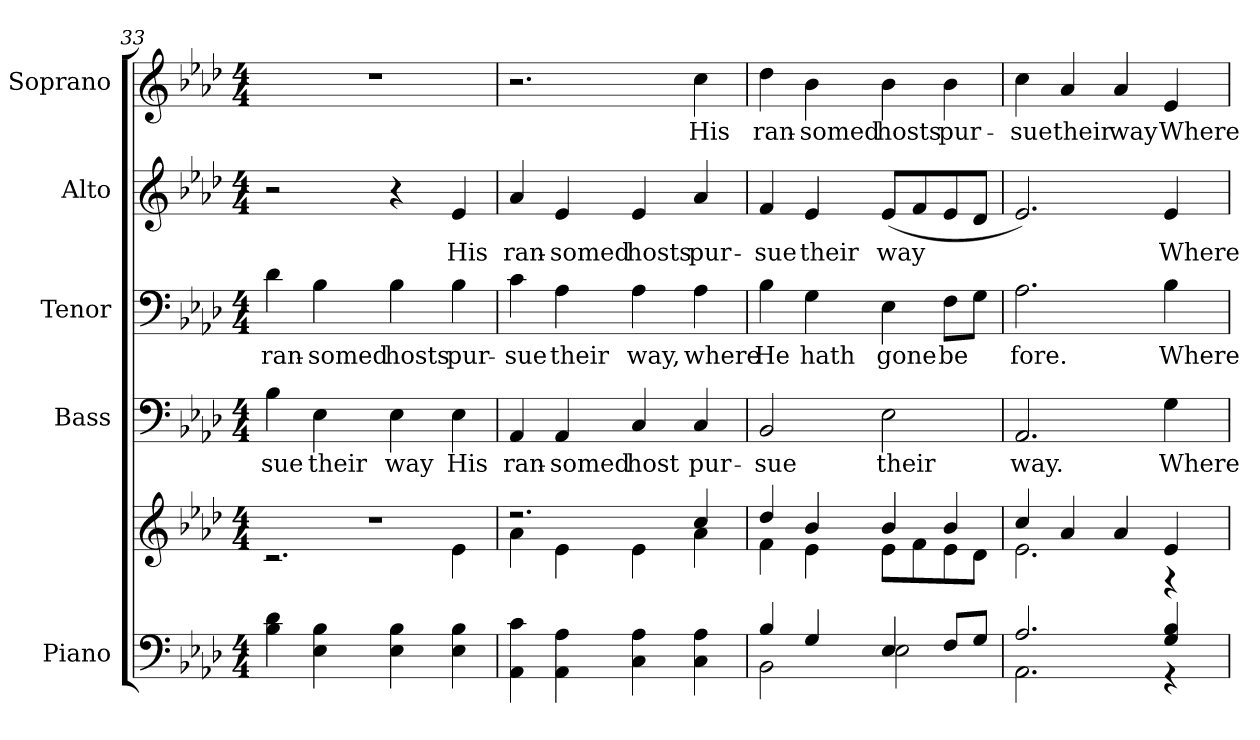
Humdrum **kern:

**kern	**kern	**kern	**text	**kern	**text	**kern	**text	**kern	**text
*part5	*part5	*part4	*part4	*part3	*part3	*part2	*part2	*part1	*part1
*staff6	*staff5	*staff4	*staff4	*staff3	*staff3	*staff2	*staff2	*staff1	*staff1
*I"Piano	*	*I"Bass	*	*I"Tenor	*	*I"Alto	*	*I"Soprano	*
*I'Pno.	*	*I'B.	*	*I'T.	*	*I'A.	*	*I'S.	*
!!LO:PB:g=z
*clefF4	*clefG2	*clefF4	*	*clefF4	*	*clefG2	*	*clefG2	*
*k[b-e-a-d-]	*k[b-e-a-d-]	*k[b-e-a-d-]	*	*k[b-e-a-d-]	*	*k[b-e-a-d-]	*	*k[b-e-a-d-]	*
*f:	*f:	*f:	*	*f:	*	*f:	*	*f:	*
*M4/4	*M4/4	*M4/4	*	*M4/4	*	*M4/4	*	*M4/4	*
=33	=33	=33	=33	=33	=33	=33	=33	=33	=33
*	*^	*	*	*	*	*	*	*	*
!	!	!	!	!LO:LY:b:color=#000000	!	!	!	!	!	!
!	!	!	!	!	!	!LO:LY:b:color=#000000	!	!	!	!
4B-i\ 4d-i	1r	2.r	4B-i\	-sue	4d-i\	ran-	2r	.	1r	.
!	!	!	!	!LO:LY:b:color=#000000	!	!	!	!	!	!
!	!	!	!	!	!	!LO:LY:b:color=#000000	!	!	!	!
4E-i\ 4B-i	.	.	4E-i\	their	4B-i\	-somed	.	.	.	.
!	!	!	!	!LO:LY:b:color=#000000	!	!	!	!	!	!
!	!	!	!	!	!	!LO:LY:b:color=#000000	!	!	!	!
4E-i\ 4B-i	.	.	4E-i\	way	4B-i\	hosts	4r	.	.	.
!	!	!	!	!LO:LY:b:color=#000000	!	!	!	!	!	!
!	!	!	!	!	!	!LO:LY:b:color=#000000	!	!	!	!
!	!	!	!	!	!	!	!	!LO:LY:b:color=#000000	!	!
4E-i\ 4B-i	.	4e-i\	4E-i\	His	4B-i\	pur-	4e-i/	His	.	.
=34	=34	=34	=34	=34	=34	=34	=34	=34	=34	=34
!	!	!	!	!LO:LY:b:color=#000000	!	!	!	!	!	!
!	!	!	!	!	!	!LO:LY:b:color=#000000	!	!	!	!
!	!	!	!	!	!	!	!	!LO:LY:b:color=#000000	!	!
4AA-i\ 4ci	2.r	4a-i\	4AA-i/	ran-	4ci\	-sue	4a-i/	ran-	2.r	.
!	!	!	!	!LO:LY:b:color=#000000	!	!	!	!	!	!
!	!	!	!	!	!	!LO:LY:b:color=#000000	!	!	!	!
!	!	!	!	!	!	!	!	!LO:LY:b:color=#000000	!	!
4AA-i\ 4A-i	.	4e-i\	4AA-i/	-somed	4A-i\	their	4e-i/	-somed	.	.
!	!	!	!	!LO:LY:b:color=#000000	!	!	!	!	!	!
!	!	!	!	!	!	!LO:LY:b:color=#000000	!	!	!	!
!	!	!	!	!	!	!	!	!LO:LY:b:color=#000000	!	!
4Ci\ 4A-i	.	4e-i\	4Ci/	host	4A-i\	way,	4e-i/	hosts	.	.
!	!	!	!	!LO:LY:b:color=#000000	!	!	!	!	!	!
!	!	!	!	!	!	!LO:LY:b:color=#000000	!	!	!	!
!	!	!	!	!	!	!	!	!LO:LY:b:color=#000000	!	!
!	!	!	!	!	!	!	!	!	!	!LO:LY:b:color=#000000
4Ci\ 4A-i	4cci/	4a-i\	4Ci/	pur-	4A-i\	where	4a-i/	pur-	4cci\	His
=35	=35	=35	=35	=35	=35	=35	=35	=35	=35	=35
*^	*	*	*	*	*	*	*	*	*	*
!	!	!	!	!	!LO:LY:b:color=#000000	!	!	!	!	!	!
!	!	!	!	!	!	!	!LO:LY:b:color=#000000	!	!	!	!
!	!	!	!	!	!	!	!	!	!LO:LY:b:color=#000000	!	!
!	!	!	!	!	!	!	!	!	!	!	!LO:LY:b:color=#000000
4B-i/	2BB-i\	4dd-i/	4fi\	2BB-i/	-sue	4B-i\	He	4fi/	-sue	4dd-i\	ran-
!	!	!	!	!	!	!	!LO:LY:b:color=#000000	!	!	!	!
!	!	!	!	!	!	!	!	!	!LO:LY:b:color=#000000	!	!
!	!	!	!	!	!	!	!	!	!	!	!LO:LY:b:color=#000000
4Gi/	.	4b-i/	4e-i\	.	.	4Gi\	hath	4e-i/	their	4b-i\	-somed
!	!	!	!	!	!LO:LY:b:color=#000000	!	!	!	!	!	!
!	!	!	!	!	!	!	!LO:LY:b:color=#000000	!	!	!	!
!	!	!	!	!	!	!	!	!	!LO:LY:b:color=#000000	!	!
!	!	!	!	!	!	!	!	!	!	!	!LO:LY:b:color=#000000
4E-i/	2E-i\	4b-i/	8e-i\L	2E-i\	their	4E-i\	gone	(8e-i/L	way	4b-i\	hosts
.	.	.	8fi\	.	.	.	.	8fi/	.	.	.
!	!	!	!	!	!	!	!LO:LY:b:color=#000000	!	!	!	!
!	!	!	!	!	!	!	!	!	!	!	!LO:LY:b:color=#000000
8Fi/L	.	4b-i/	8e-i\	.	.	8Fi\L	be	8e-i/	.	4b-i\	pur-
8Gi/J	.	.	8d-i\J	.	.	8Gi\J	.	8d-i/J	.	.	.
=36	=36	=36	=36	=36	=36	=36	=36	=36	=36	=36	=36
!	!	!	!	!	!LO:LY:b:color=#000000	!	!	!	!	!	!
!	!	!	!	!	!	!	!LO:LY:b:color=#000000	!	!	!	!
!	!	!	!	!	!	!	!	!	!	!	!LO:LY:b:color=#000000
2.A-i/	2.AA-i\	4cci/	2.e-i\	2.AA-i/	way.	2.A-i\	fore.	2.e-i/)	.	4cci\	-sue
!	!	!	!	!	!	!	!	!	!	!	!LO:LY:b:color=#000000
.	.	4a-i/	.	.	.	.	.	.	.	4a-i/	their
!	!	!	!	!	!	!	!	!	!	!	!LO:LY:b:color=#000000
.	.	4a-i/	.	.	.	.	.	.	.	4a-i/	way
!	!	!	!	!	!LO:LY:b:color=#000000	!	!	!	!	!	!
!	!	!	!	!	!	!	!LO:LY:b:color=#000000	!	!	!	!
!	!	!	!	!	!	!	!	!	!LO:LY:b:color=#000000	!	!
!	!	!	!	!	!	!	!	!	!	!	!LO:LY:b:color=#000000
4Gi/ 4B-i	4r	4e-i/	4r	4Gi\	Where	4B-i\	Where	4e-i/	Where	4e-i/	Where
*v	*v	*	*	*	*	*	*	*	*	*	*
*	*v	*v	*	*	*	*	*	*	*	*
=	=	=	=	=	=	=	=	=	=
*-	*-	*-	*-	*-	*-	*-	*-	*-	*-
